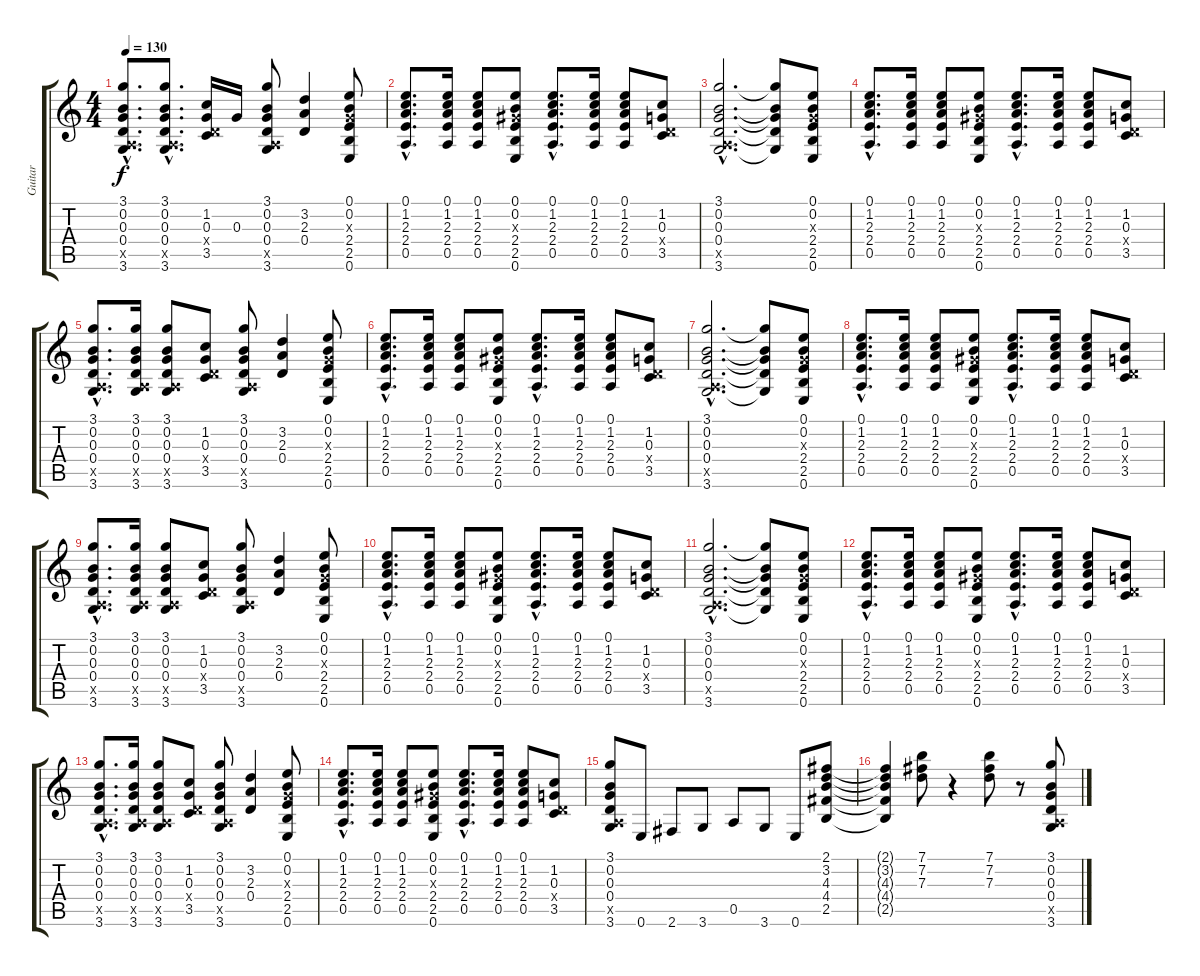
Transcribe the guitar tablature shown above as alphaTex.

\track ("Guitar " "Guitar ") {instrument distortionguitar}
\staff {score tabs}
\tuning (E4 B3 G3 D3 A2 E2) {hide}
\ts (4 4)
\tempo 130
\clef g2
\ks c
(3.1{hac} 0.2{hac} 0.3{hac} 0.4{hac} 0.5{hac x} 3.6{hac}).8{d dy f} (3.1{hac} 0.2{hac} 0.3{hac} 0.4{hac} 0.5{hac x} 3.6{hac}).8{d} (1.2 0.3 0.4{x} 3.5).16 0.3.16 (3.1 0.2 0.3 0.4 0.5{x} 3.6).8 (3.2 2.3 0.4).4 (0.1 0.2 0.3{x} 2.4 2.5 0.6).8 |
(0.1{hac} 1.2{hac} 2.3{hac} 2.4{hac} 0.5{hac}).8{d} (0.1 1.2 2.3 2.4 0.5).16 (0.1 1.2 2.3 2.4 0.5).8 (0.1 0.2 1.3{x} 2.4 2.5 0.6).8 (0.1{hac} 1.2{hac} 2.3{hac} 2.4{hac} 0.5{hac}).8{d} (0.1 1.2 2.3 2.4 0.5).16 (0.1 1.2 2.3 2.4 0.5).8 (1.2 0.3 0.4{x} 3.5).8 |
(3.1{hac} 0.2{hac} 0.3{hac} 0.4{hac} 0.5{hac x} 3.6{hac}).2{d} (3.1{t} 0.2{t} 0.3{t} 0.4{t} 3.6{t}).8 (0.1 0.2 0.3{x} 2.4 2.5 0.6).8 |
(0.1{hac} 1.2{hac} 2.3{hac} 2.4{hac} 0.5{hac}).8{d} (0.1 1.2 2.3 2.4 0.5).16 (0.1 1.2 2.3 2.4 0.5).8 (0.1 0.2 1.3{x} 2.4 2.5 0.6).8 (0.1{hac} 1.2{hac} 2.3{hac} 2.4{hac} 0.5{hac}).8{d} (0.1 1.2 2.3 2.4 0.5).16 (0.1 1.2 2.3 2.4 0.5).8 (1.2 0.3 0.4{x} 3.5).8 |
(3.1{hac} 0.2{hac} 0.3{hac} 0.4{hac} 0.5{hac x} 3.6{hac}).8{d} (3.1 0.2 0.3 0.4 0.5{x} 3.6).16 (3.1 0.2 0.3 0.4 0.5{x} 3.6).8 (1.2 0.3 0.4{x} 3.5).8 (3.1 0.2 0.3 0.4 0.5{x} 3.6).8 (3.2 2.3 0.4).4 (0.1 0.2 0.3{x} 2.4 2.5 0.6).8 |
(0.1{hac} 1.2{hac} 2.3{hac} 2.4{hac} 0.5{hac}).8{d} (0.1 1.2 2.3 2.4 0.5).16 (0.1 1.2 2.3 2.4 0.5).8 (0.1 0.2 1.3{x} 2.4 2.5 0.6).8 (0.1{hac} 1.2{hac} 2.3{hac} 2.4{hac} 0.5{hac}).8{d} (0.1 1.2 2.3 2.4 0.5).16 (0.1 1.2 2.3 2.4 0.5).8 (1.2 0.3 0.4{x} 3.5).8 |
(3.1{hac} 0.2{hac} 0.3{hac} 0.4{hac} 0.5{hac x} 3.6{hac}).2{d} (3.1{t} 0.2{t} 0.3{t} 0.4{t} 3.6{t}).8 (0.1 0.2 0.3{x} 2.4 2.5 0.6).8 |
(0.1{hac} 1.2{hac} 2.3{hac} 2.4{hac} 0.5{hac}).8{d} (0.1 1.2 2.3 2.4 0.5).16 (0.1 1.2 2.3 2.4 0.5).8 (0.1 0.2 1.3{x} 2.4 2.5 0.6).8 (0.1{hac} 1.2{hac} 2.3{hac} 2.4{hac} 0.5{hac}).8{d} (0.1 1.2 2.3 2.4 0.5).16 (0.1 1.2 2.3 2.4 0.5).8 (1.2 0.3 0.4{x} 3.5).8 |
(3.1{hac} 0.2{hac} 0.3{hac} 0.4{hac} 0.5{hac x} 3.6{hac}).8{d} (3.1 0.2 0.3 0.4 0.5{x} 3.6).16 (3.1 0.2 0.3 0.4 0.5{x} 3.6).8 (1.2 0.3 0.4{x} 3.5).8 (3.1 0.2 0.3 0.4 0.5{x} 3.6).8 (3.2 2.3 0.4).4 (0.1 0.2 0.3{x} 2.4 2.5 0.6).8 |
(0.1{hac} 1.2{hac} 2.3{hac} 2.4{hac} 0.5{hac}).8{d} (0.1 1.2 2.3 2.4 0.5).16 (0.1 1.2 2.3 2.4 0.5).8 (0.1 0.2 1.3{x} 2.4 2.5 0.6).8 (0.1{hac} 1.2{hac} 2.3{hac} 2.4{hac} 0.5{hac}).8{d} (0.1 1.2 2.3 2.4 0.5).16 (0.1 1.2 2.3 2.4 0.5).8 (1.2 0.3 0.4{x} 3.5).8 |
(3.1{hac} 0.2{hac} 0.3{hac} 0.4{hac} 0.5{hac x} 3.6{hac}).2{d} (3.1{t} 0.2{t} 0.3{t} 0.4{t} 3.6{t}).8 (0.1 0.2 0.3{x} 2.4 2.5 0.6).8 |
(0.1{hac} 1.2{hac} 2.3{hac} 2.4{hac} 0.5{hac}).8{d} (0.1 1.2 2.3 2.4 0.5).16 (0.1 1.2 2.3 2.4 0.5).8 (0.1 0.2 1.3{x} 2.4 2.5 0.6).8 (0.1{hac} 1.2{hac} 2.3{hac} 2.4{hac} 0.5{hac}).8{d} (0.1 1.2 2.3 2.4 0.5).16 (0.1 1.2 2.3 2.4 0.5).8 (1.2 0.3 0.4{x} 3.5).8 |
(3.1{hac} 0.2{hac} 0.3{hac} 0.4{hac} 0.5{hac x} 3.6{hac}).8{d} (3.1 0.2 0.3 0.4 0.5{x} 3.6).16 (3.1 0.2 0.3 0.4 0.5{x} 3.6).8 (1.2 0.3 0.4{x} 3.5).8 (3.1 0.2 0.3 0.4 0.5{x} 3.6).8 (3.2 2.3 0.4).4 (0.1 0.2 0.3{x} 2.4 2.5 0.6).8 |
(0.1{hac} 1.2{hac} 2.3{hac} 2.4{hac} 0.5{hac}).8{d} (0.1 1.2 2.3 2.4 0.5).16 (0.1 1.2 2.3 2.4 0.5).8 (0.1 0.2 1.3{x} 2.4 2.5 0.6).8 (0.1{hac} 1.2{hac} 2.3{hac} 2.4{hac} 0.5{hac}).8{d} (0.1 1.2 2.3 2.4 0.5).16 (0.1 1.2 2.3 2.4 0.5).8 (1.2 0.3 0.4{x} 3.5).8 |
(3.1 0.2 0.3 0.4 0.5{x} 3.6).8 0.6.8 2.6.8 3.6.8 0.5.8 3.6.8 0.6.8 (2.1 3.2 4.3 4.4 2.5).8 |
(2.1{t} 3.2{t} 4.3{t} 4.4{t} 2.5{t}).4 (7.1 7.2 7.3).8 r.4 (7.1 7.2 7.3).8 r.8 (3.1 0.2 0.3 0.4 0.5{x} 3.6).8
